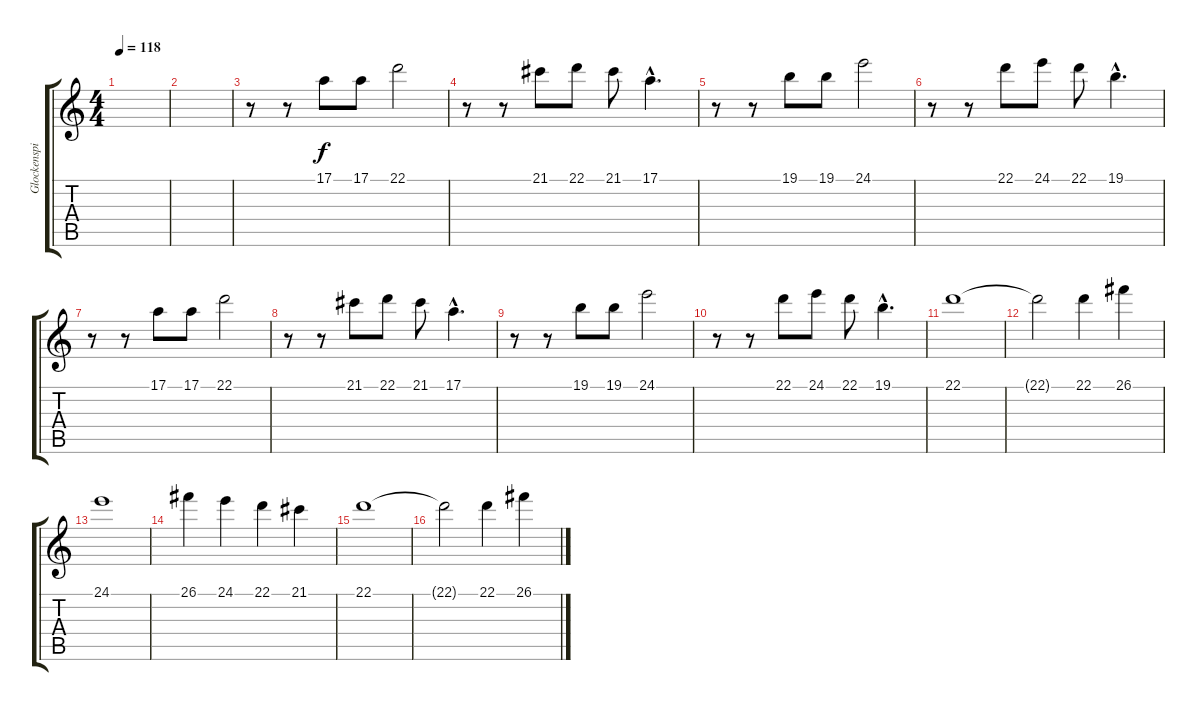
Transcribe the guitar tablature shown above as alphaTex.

\track ("Glockenspiel" "Glockenspi") {instrument vibraphone}
\staff {score tabs}
\tuning (E4 B3 G3 D3 A2 E2) {hide}
\ts (4 4)
\tempo 118
\clef g2
\ks c
|
|
r.8 r.8 17.1.8 17.1.8 22.1.2 |
r.8 r.8 21.1.8 22.1.8 21.1.8 17.1{hac}.4{d} |
r.8 r.8 19.1.8 19.1.8 24.1.2 |
r.8 r.8 22.1.8 24.1.8 22.1.8 19.1{hac}.4{d} |
r.8 r.8 17.1.8 17.1.8 22.1.2 |
r.8 r.8 21.1.8 22.1.8 21.1.8 17.1{hac}.4{d} |
r.8 r.8 19.1.8 19.1.8 24.1.2 |
r.8 r.8 22.1.8 24.1.8 22.1.8 19.1{hac}.4{d} |
22.1.1 |
22.1{t}.2 22.1.4 26.1.4 |
24.1.1 |
26.1.4 24.1.4 22.1.4 21.1.4 |
22.1.1 |
22.1{t}.2 22.1.4 26.1.4
